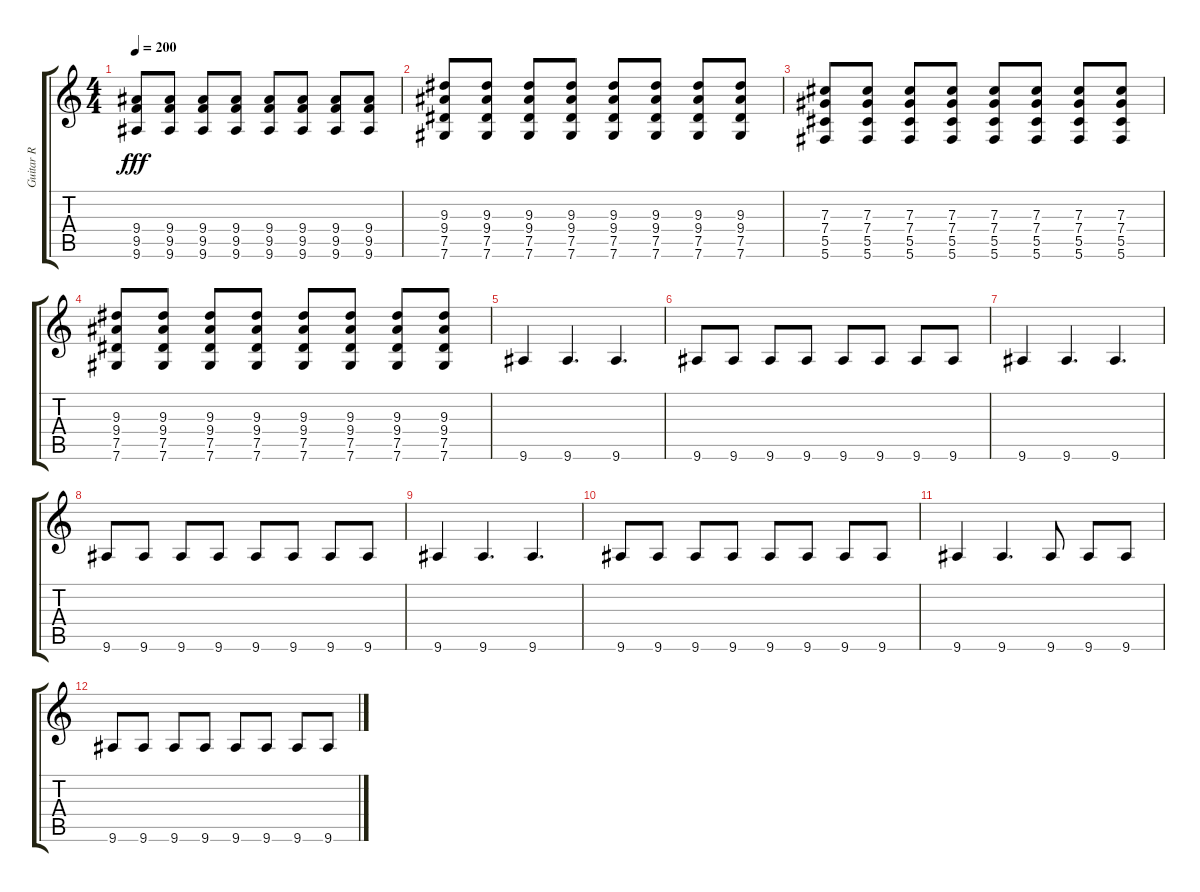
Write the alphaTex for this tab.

\track ("Guitar R" "Guitar R") {instrument overdrivenguitar}
\staff {score tabs}
\tuning (Eb4 Bb3 Gb3 Db3 Ab2 Db2) {hide}
\ts (4 4)
\tempo 200
\clef g2
\ks c
(9.4 9.5 9.6).8{dy fff} (9.4 9.5 9.6).8 (9.4 9.5 9.6).8 (9.4 9.5 9.6).8 (9.4 9.5 9.6).8 (9.4 9.5 9.6).8 (9.4 9.5 9.6).8 (9.4 9.5 9.6).8 |
(9.3 9.4 7.5 7.6).8 (9.3 9.4 7.5 7.6).8 (9.3 9.4 7.5 7.6).8 (9.3 9.4 7.5 7.6).8 (9.3 9.4 7.5 7.6).8 (9.3 9.4 7.5 7.6).8 (9.3 9.4 7.5 7.6).8 (9.3 9.4 7.5 7.6).8 |
(7.3 7.4 5.5 5.6).8 (7.3 7.4 5.5 5.6).8 (7.3 7.4 5.5 5.6).8 (7.3 7.4 5.5 5.6).8 (7.3 7.4 5.5 5.6).8 (7.3 7.4 5.5 5.6).8 (7.3 7.4 5.5 5.6).8 (7.3 7.4 5.5 5.6).8 |
(9.3 9.4 7.5 7.6).8 (9.3 9.4 7.5 7.6).8 (9.3 9.4 7.5 7.6).8 (9.3 9.4 7.5 7.6).8 (9.3 9.4 7.5 7.6).8 (9.3 9.4 7.5 7.6).8 (9.3 9.4 7.5 7.6).8 (9.3 9.4 7.5 7.6).8 |
9.6.4 9.6.4{d} 9.6.4{d} |
9.6.8 9.6.8 9.6.8 9.6.8 9.6.8 9.6.8 9.6.8 9.6.8 |
9.6.4 9.6.4{d} 9.6.4{d} |
9.6.8 9.6.8 9.6.8 9.6.8 9.6.8 9.6.8 9.6.8 9.6.8 |
9.6.4 9.6.4{d} 9.6.4{d} |
9.6.8 9.6.8 9.6.8 9.6.8 9.6.8 9.6.8 9.6.8 9.6.8 |
9.6.4 9.6.4{d} 9.6.8 9.6.8 9.6.8 |
9.6.8 9.6.8 9.6.8 9.6.8 9.6.8 9.6.8 9.6.8 9.6.8
